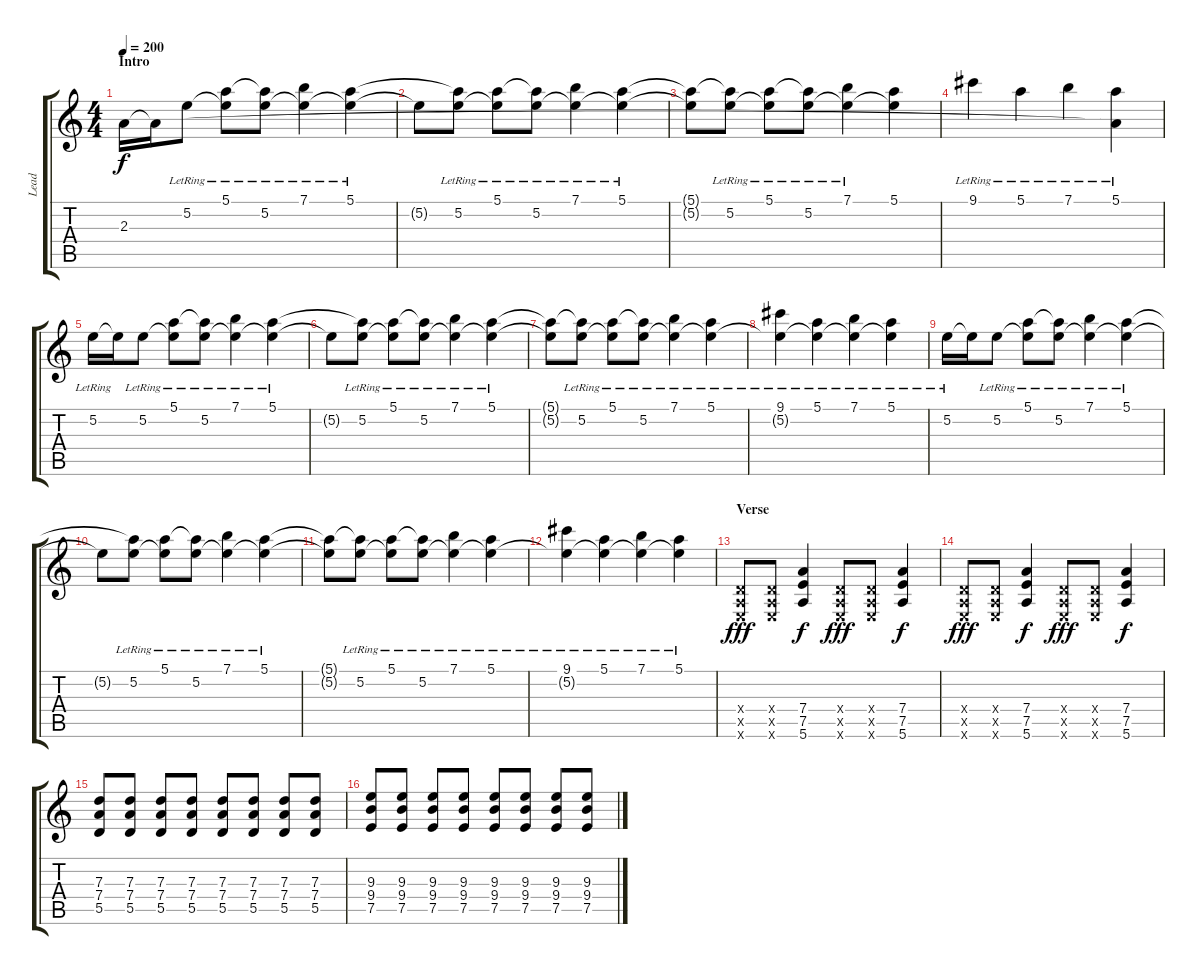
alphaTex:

\track ("Lead" "Lead") {instrument distortionguitar}
\staff {score tabs}
\tuning (E4 B3 G3 D3 A2 E2) {hide}
\ts (4 4)
\section ("" "Intro")
\tempo 200
\clef g2
\ks c
2.3.16{dy f instrument distortionguitar} 2.3{t}.16 5.2{lr}.8 (5.1{lr} 5.2{t}).8 (5.1{t} 5.2{lr}).8 (7.1{lr} 5.2{t}).4 (5.1{lr} 5.2{t}).4 |
5.2{t}.8 (5.1{t} 5.2{lr}).8 (5.1{lr} 5.2{t}).8 (5.1{t} 5.2{lr}).8 (7.1{lr} 5.2{t}).4 (5.1{lr} 5.2{t}).4 |
(5.1{t} 5.2{t}).8 (5.1{t} 5.2{lr}).8 (5.1{lr} 5.2{t}).8 (5.1{t} 5.2{lr}).8 (7.1{lr} 5.2{t}).4 (5.1 5.2{t}).4 |
9.1{lr}.4 5.1{lr}.4 7.1{lr}.4 (5.1{lr} 2.3{t}).4 |
\section ("" "")
5.2{lr}.16 5.2{t}.16 5.2{lr}.8 (5.1{lr} 5.2{t}).8 (5.1{t} 5.2{lr}).8 (7.1{lr} 5.2{t}).4 (5.1{lr} 5.2{t}).4 |
5.2{t}.8 (5.1{t} 5.2{lr}).8 (5.1{lr} 5.2{t}).8 (5.1{t} 5.2{lr}).8 (7.1{lr} 5.2{t}).4 (5.1{lr} 5.2{t}).4 |
(5.1{t} 5.2{t}).8 (5.1{t} 5.2{lr}).8 (5.1{lr} 5.2{t}).8 (5.1{t} 5.2{lr}).8 (7.1{lr} 5.2{t}).4 (5.1{lr} 5.2{t}).4 |
(9.1{lr} 5.2{t}).4 (5.1{lr} 5.2{t}).4 (7.1{lr} 5.2{t}).4 (5.1{lr} 5.2{t}).4 |
5.2{lr}.16 5.2{t}.16 5.2{lr}.8 (5.1{lr} 5.2{t}).8 (5.1{t} 5.2{lr}).8 (7.1{lr} 5.2{t}).4 (5.1{lr} 5.2{t}).4 |
5.2{t}.8 (5.1{t} 5.2{lr}).8 (5.1{lr} 5.2{t}).8 (5.1{t} 5.2{lr}).8 (7.1{lr} 5.2{t}).4 (5.1{lr} 5.2{t}).4 |
(5.1{t} 5.2{t}).8 (5.1{t} 5.2{lr}).8 (5.1{lr} 5.2{t}).8 (5.1{t} 5.2{lr}).8 (7.1{lr} 5.2{t}).4 (5.1{lr} 5.2{t}).4 |
(9.1{lr} 5.2{t}).4 (5.1{lr} 5.2{t}).4 (7.1{lr} 5.2{t}).4 (5.1{lr} 5.2{t}).4 |
\section ("" "Verse")
(0.4{x} 0.5{x} 0.6{x}).8{dy fff} (0.4{x} 0.5{x} 0.6{x}).8 (7.4 7.5 5.6).4{dy f} (0.4{x} 0.5{x} 0.6{x}).8{dy fff} (0.4{x} 0.5{x} 0.6{x}).8 (7.4 7.5 5.6).4{dy f} |
(0.4{x} 0.5{x} 0.6{x}).8{dy fff} (0.4{x} 0.5{x} 0.6{x}).8 (7.4 7.5 5.6).4{dy f} (0.4{x} 0.5{x} 0.6{x}).8{dy fff} (0.4{x} 0.5{x} 0.6{x}).8 (7.4 7.5 5.6).4{dy f} |
(7.3 7.4 5.5).8 (7.3 7.4 5.5).8 (7.3 7.4 5.5).8 (7.3 7.4 5.5).8 (7.3 7.4 5.5).8 (7.3 7.4 5.5).8 (7.3 7.4 5.5).8 (7.3 7.4 5.5).8 |
(9.3 9.4 7.5).8 (9.3 9.4 7.5).8 (9.3 9.4 7.5).8 (9.3 9.4 7.5).8 (9.3 9.4 7.5).8 (9.3 9.4 7.5).8 (9.3 9.4 7.5).8 (9.3 9.4 7.5).8
